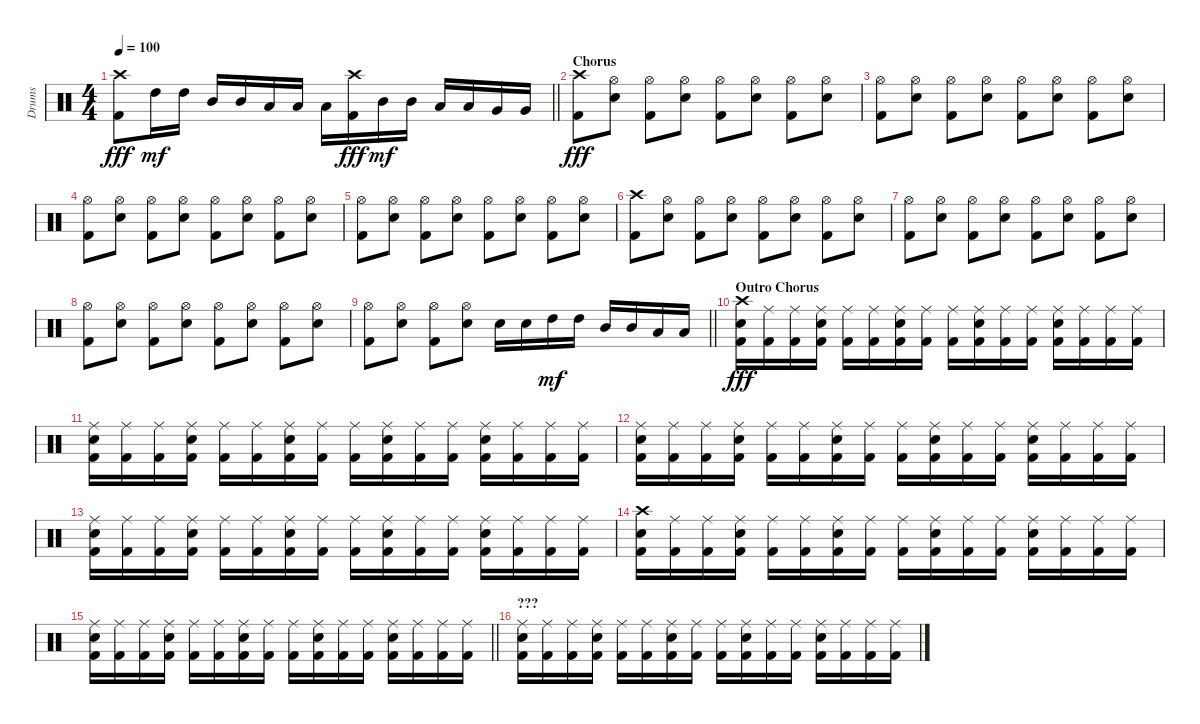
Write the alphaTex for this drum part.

\track ("Drums" "Drums") {instrument percussion}
\staff {score}
\articulation defaults
\ts (4 4)
\tempo 100
\clef neutral
\barLineRight lightlight
\ks c
("Crash high (hit)" "Kick (hit) 2").8{dy fff} "High Tom (hit)".16{dy mf} "High Tom (hit)".16 "Mid Tom (hit)".16 "Mid Tom (hit)".16 "Low Tom (hit)".16 "Low Tom (hit)".16 "Low Tom (hit)".16 ("Crash high (hit)" "Kick (hit) 2").16{dy fff} "Mid Tom (hit)".16{dy mf} "Mid Tom (hit)".16 "Low Tom (hit)".16 "Low Tom (hit)".16 "Very Low Tom (hit)".16 "Very Low Tom (hit)".16 |
\section ("" "Chorus")
("Crash high (hit)" "Kick (hit) 2").8{dy fff} ("Hi-Hat (open)" "Snare (hit) 2").8 ("Hi-Hat (open)" "Kick (hit) 2").8 ("Hi-Hat (open)" "Snare (hit) 2").8 ("Hi-Hat (open)" "Kick (hit) 2").8 ("Hi-Hat (open)" "Snare (hit) 2").8 ("Hi-Hat (open)" "Kick (hit) 2").8 ("Hi-Hat (open)" "Snare (hit) 2").8 |
("Hi-Hat (open)" "Kick (hit) 2").8 ("Hi-Hat (open)" "Snare (hit) 2").8 ("Hi-Hat (open)" "Kick (hit) 2").8 ("Hi-Hat (open)" "Snare (hit) 2").8 ("Hi-Hat (open)" "Kick (hit) 2").8 ("Hi-Hat (open)" "Snare (hit) 2").8 ("Hi-Hat (open)" "Kick (hit) 2").8 ("Hi-Hat (open)" "Snare (hit) 2").8 |
("Hi-Hat (open)" "Kick (hit) 2").8 ("Hi-Hat (open)" "Snare (hit) 2").8 ("Hi-Hat (open)" "Kick (hit) 2").8 ("Hi-Hat (open)" "Snare (hit) 2").8 ("Hi-Hat (open)" "Kick (hit) 2").8 ("Hi-Hat (open)" "Snare (hit) 2").8 ("Hi-Hat (open)" "Kick (hit) 2").8 ("Hi-Hat (open)" "Snare (hit) 2").8 |
("Hi-Hat (open)" "Kick (hit) 2").8 ("Hi-Hat (open)" "Snare (hit) 2").8 ("Hi-Hat (open)" "Kick (hit) 2").8 ("Hi-Hat (open)" "Snare (hit) 2").8 ("Hi-Hat (open)" "Kick (hit) 2").8 ("Hi-Hat (open)" "Snare (hit) 2").8 ("Hi-Hat (open)" "Kick (hit) 2").8 ("Hi-Hat (open)" "Snare (hit) 2").8 |
("Crash high (hit)" "Kick (hit) 2").8 ("Hi-Hat (open)" "Snare (hit) 2").8 ("Hi-Hat (open)" "Kick (hit) 2").8 ("Hi-Hat (open)" "Snare (hit) 2").8 ("Hi-Hat (open)" "Kick (hit) 2").8 ("Hi-Hat (open)" "Snare (hit) 2").8 ("Hi-Hat (open)" "Kick (hit) 2").8 ("Hi-Hat (open)" "Snare (hit) 2").8 |
("Hi-Hat (open)" "Kick (hit) 2").8 ("Hi-Hat (open)" "Snare (hit) 2").8 ("Hi-Hat (open)" "Kick (hit) 2").8 ("Hi-Hat (open)" "Snare (hit) 2").8 ("Hi-Hat (open)" "Kick (hit) 2").8 ("Hi-Hat (open)" "Snare (hit) 2").8 ("Hi-Hat (open)" "Kick (hit) 2").8 ("Hi-Hat (open)" "Snare (hit) 2").8 |
("Hi-Hat (open)" "Kick (hit) 2").8 ("Hi-Hat (open)" "Snare (hit) 2").8 ("Hi-Hat (open)" "Kick (hit) 2").8 ("Hi-Hat (open)" "Snare (hit) 2").8 ("Hi-Hat (open)" "Kick (hit) 2").8 ("Hi-Hat (open)" "Snare (hit) 2").8 ("Hi-Hat (open)" "Kick (hit) 2").8 ("Hi-Hat (open)" "Snare (hit) 2").8 |
\barLineRight lightlight
("Hi-Hat (open)" "Kick (hit) 2").8 ("Hi-Hat (open)" "Snare (hit) 2").8 ("Hi-Hat (open)" "Kick (hit) 2").8 ("Hi-Hat (open)" "Snare (hit) 2").8 "Snare (hit) 2".16 "Snare (hit) 2".16 "High Tom (hit)".16{dy mf} "High Tom (hit)".16 "Mid Tom (hit)".16 "Mid Tom (hit)".16 "Low Tom (hit)".16 "Low Tom (hit)".16 |
\section ("" "Outro Chorus")
("Crash high (hit)" "Snare (hit) 2" "Kick (hit) 2").16{dy fff} ("Ride (middle)" "Kick (hit) 2").16 ("Ride (middle)" "Kick (hit) 2").16 ("Ride (middle)" "Snare (hit) 2" "Kick (hit) 2").16 ("Ride (middle)" "Kick (hit) 2").16 ("Ride (middle)" "Kick (hit) 2").16 ("Ride (middle)" "Snare (hit) 2" "Kick (hit) 2").16 ("Ride (middle)" "Kick (hit) 2").16 ("Ride (middle)" "Kick (hit) 2").16 ("Ride (middle)" "Snare (hit) 2" "Kick (hit) 2").16 ("Ride (middle)" "Kick (hit) 2").16 ("Ride (middle)" "Kick (hit) 2").16 ("Ride (middle)" "Snare (hit) 2" "Kick (hit) 2").16 ("Ride (middle)" "Kick (hit) 2").16 ("Ride (middle)" "Kick (hit) 2").16 ("Ride (middle)" "Kick (hit) 2").16 |
("Ride (middle)" "Snare (hit) 2" "Kick (hit) 2").16 ("Ride (middle)" "Kick (hit) 2").16 ("Ride (middle)" "Kick (hit) 2").16 ("Ride (middle)" "Snare (hit) 2" "Kick (hit) 2").16 ("Ride (middle)" "Kick (hit) 2").16 ("Ride (middle)" "Kick (hit) 2").16 ("Ride (middle)" "Snare (hit) 2" "Kick (hit) 2").16 ("Ride (middle)" "Kick (hit) 2").16 ("Ride (middle)" "Kick (hit) 2").16 ("Ride (middle)" "Snare (hit) 2" "Kick (hit) 2").16 ("Ride (middle)" "Kick (hit) 2").16 ("Ride (middle)" "Kick (hit) 2").16 ("Ride (middle)" "Snare (hit) 2" "Kick (hit) 2").16 ("Ride (middle)" "Kick (hit) 2").16 ("Ride (middle)" "Kick (hit) 2").16 ("Ride (middle)" "Kick (hit) 2").16 |
("Ride (middle)" "Snare (hit) 2" "Kick (hit) 2").16 ("Ride (middle)" "Kick (hit) 2").16 ("Ride (middle)" "Kick (hit) 2").16 ("Ride (middle)" "Snare (hit) 2" "Kick (hit) 2").16 ("Ride (middle)" "Kick (hit) 2").16 ("Ride (middle)" "Kick (hit) 2").16 ("Ride (middle)" "Snare (hit) 2" "Kick (hit) 2").16 ("Ride (middle)" "Kick (hit) 2").16 ("Ride (middle)" "Kick (hit) 2").16 ("Ride (middle)" "Snare (hit) 2" "Kick (hit) 2").16 ("Ride (middle)" "Kick (hit) 2").16 ("Ride (middle)" "Kick (hit) 2").16 ("Ride (middle)" "Snare (hit) 2" "Kick (hit) 2").16 ("Ride (middle)" "Kick (hit) 2").16 ("Ride (middle)" "Kick (hit) 2").16 ("Ride (middle)" "Kick (hit) 2").16 |
("Ride (middle)" "Snare (hit) 2" "Kick (hit) 2").16 ("Ride (middle)" "Kick (hit) 2").16 ("Ride (middle)" "Kick (hit) 2").16 ("Ride (middle)" "Snare (hit) 2" "Kick (hit) 2").16 ("Ride (middle)" "Kick (hit) 2").16 ("Ride (middle)" "Kick (hit) 2").16 ("Ride (middle)" "Snare (hit) 2" "Kick (hit) 2").16 ("Ride (middle)" "Kick (hit) 2").16 ("Ride (middle)" "Kick (hit) 2").16 ("Ride (middle)" "Snare (hit) 2" "Kick (hit) 2").16 ("Ride (middle)" "Kick (hit) 2").16 ("Ride (middle)" "Kick (hit) 2").16 ("Ride (middle)" "Snare (hit) 2" "Kick (hit) 2").16 ("Ride (middle)" "Kick (hit) 2").16 ("Ride (middle)" "Kick (hit) 2").16 ("Ride (middle)" "Kick (hit) 2").16 |
("Crash high (hit)" "Snare (hit) 2" "Kick (hit) 2").16 ("Ride (middle)" "Kick (hit) 2").16 ("Ride (middle)" "Kick (hit) 2").16 ("Ride (middle)" "Snare (hit) 2" "Kick (hit) 2").16 ("Ride (middle)" "Kick (hit) 2").16 ("Ride (middle)" "Kick (hit) 2").16 ("Ride (middle)" "Snare (hit) 2" "Kick (hit) 2").16 ("Ride (middle)" "Kick (hit) 2").16 ("Ride (middle)" "Kick (hit) 2").16 ("Ride (middle)" "Snare (hit) 2" "Kick (hit) 2").16 ("Ride (middle)" "Kick (hit) 2").16 ("Ride (middle)" "Kick (hit) 2").16 ("Ride (middle)" "Snare (hit) 2" "Kick (hit) 2").16 ("Ride (middle)" "Kick (hit) 2").16 ("Ride (middle)" "Kick (hit) 2").16 ("Ride (middle)" "Kick (hit) 2").16 |
\barLineRight lightlight
("Ride (middle)" "Snare (hit) 2" "Kick (hit) 2").16 ("Ride (middle)" "Kick (hit) 2").16 ("Ride (middle)" "Kick (hit) 2").16 ("Ride (middle)" "Snare (hit) 2" "Kick (hit) 2").16 ("Ride (middle)" "Kick (hit) 2").16 ("Ride (middle)" "Kick (hit) 2").16 ("Ride (middle)" "Snare (hit) 2" "Kick (hit) 2").16 ("Ride (middle)" "Kick (hit) 2").16 ("Ride (middle)" "Kick (hit) 2").16 ("Ride (middle)" "Snare (hit) 2" "Kick (hit) 2").16 ("Ride (middle)" "Kick (hit) 2").16 ("Ride (middle)" "Kick (hit) 2").16 ("Ride (middle)" "Snare (hit) 2" "Kick (hit) 2").16 ("Ride (middle)" "Kick (hit) 2").16 ("Ride (middle)" "Kick (hit) 2").16 ("Ride (middle)" "Kick (hit) 2").16 |
\section ("" "???")
("Ride (middle)" "Snare (hit) 2" "Kick (hit) 2").16 ("Ride (middle)" "Kick (hit) 2").16 ("Ride (middle)" "Kick (hit) 2").16 ("Ride (middle)" "Snare (hit) 2" "Kick (hit) 2").16 ("Ride (middle)" "Kick (hit) 2").16 ("Ride (middle)" "Kick (hit) 2").16 ("Ride (middle)" "Snare (hit) 2" "Kick (hit) 2").16 ("Ride (middle)" "Kick (hit) 2").16 ("Ride (middle)" "Kick (hit) 2").16 ("Ride (middle)" "Snare (hit) 2" "Kick (hit) 2").16 ("Ride (middle)" "Kick (hit) 2").16 ("Ride (middle)" "Kick (hit) 2").16 ("Ride (middle)" "Snare (hit) 2" "Kick (hit) 2").16 ("Ride (middle)" "Kick (hit) 2").16 ("Ride (middle)" "Kick (hit) 2").16 ("Ride (middle)" "Kick (hit) 2").16
